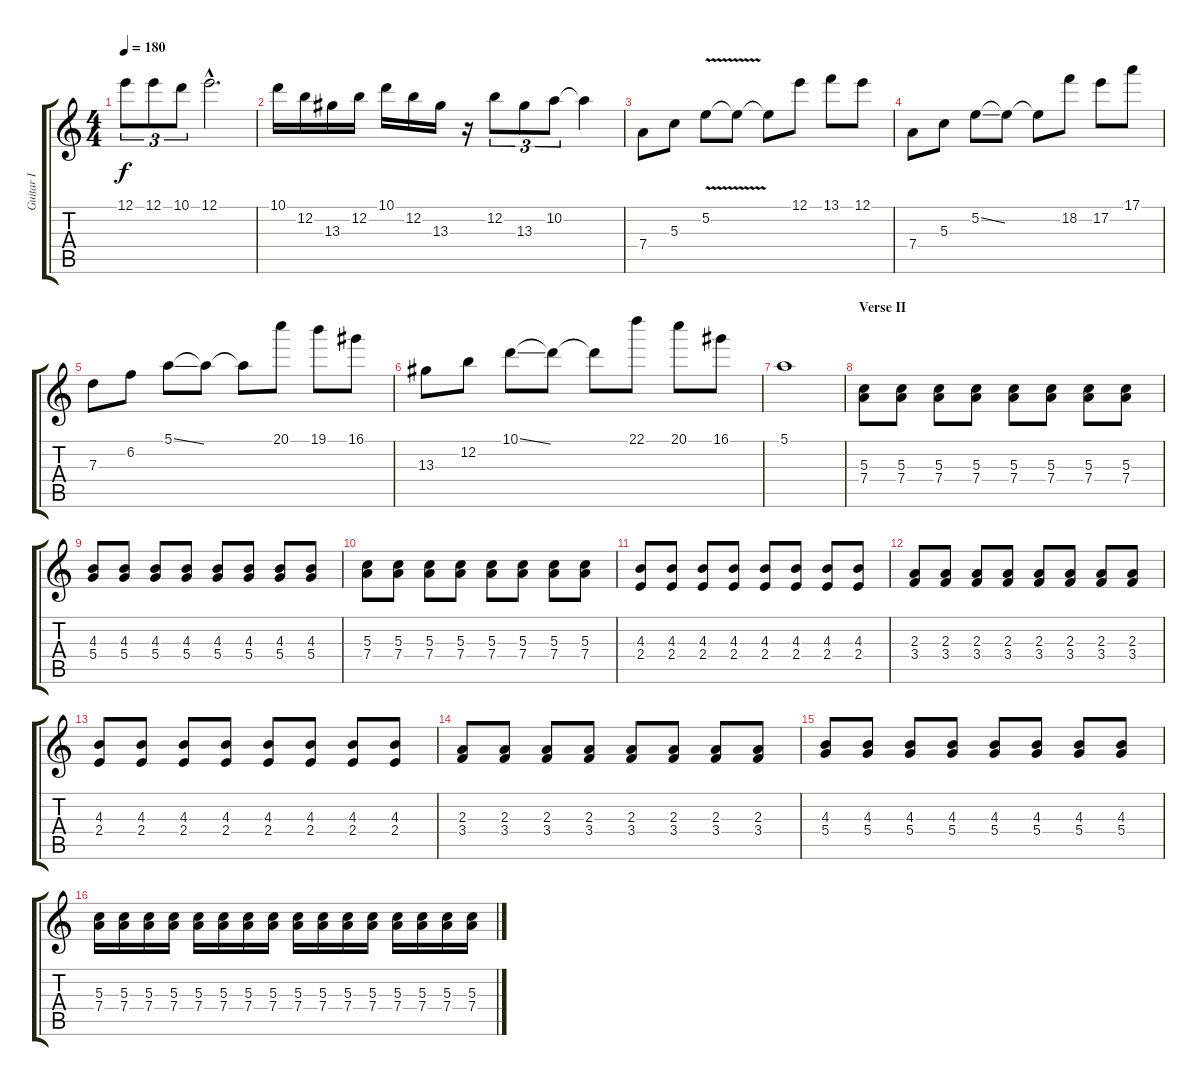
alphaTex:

\track ("Guitar I" "Guitar I") {instrument distortionguitar}
\staff {score tabs}
\tuning (E4 B3 G3 D3 A2 E2) {hide}
\ts (4 4)
\tempo 180
\clef g2
\ks c
12.1.8{tu (3 2) dy f} 12.1.8{tu (3 2)} 10.1.8{tu (3 2)} 12.1{hac}.2{d} |
10.1.16 12.2.16 13.3.16 12.2.16 10.1.16 12.2.16 13.3.16 r.16 12.2.8{tu (3 2)} 13.3.8{tu (3 2)} 10.2.8{tu (3 2)} 10.2{t}.4 |
7.4.8 5.3.8 5.2{v}.8 5.2{t}.8 5.2{t}.8 12.1.8 13.1.8 12.1.8 |
7.4.8 5.3.8 5.2{ss}.8 5.2{t}.8 5.2{t}.8 18.2.8 17.2.8 17.1.8 |
7.3.8 6.2.8 5.1{ss}.8 5.1{t}.8 5.1{t}.8 20.1.8 19.1.8 16.1.8 |
13.3.8 12.2.8 10.1{ss}.8 10.1{t}.8 10.1{t}.8 22.1.8 20.1.8 16.1.8 |
5.1.1 |
\section ("" "Verse II")
(5.3 7.4).8 (5.3 7.4).8 (5.3 7.4).8 (5.3 7.4).8 (5.3 7.4).8 (5.3 7.4).8 (5.3 7.4).8 (5.3 7.4).8 |
(4.3 5.4).8 (4.3 5.4).8 (4.3 5.4).8 (4.3 5.4).8 (4.3 5.4).8 (4.3 5.4).8 (4.3 5.4).8 (4.3 5.4).8 |
(5.3 7.4).8 (5.3 7.4).8 (5.3 7.4).8 (5.3 7.4).8 (5.3 7.4).8 (5.3 7.4).8 (5.3 7.4).8 (5.3 7.4).8 |
(4.3 2.4).8 (4.3 2.4).8 (4.3 2.4).8 (4.3 2.4).8 (4.3 2.4).8 (4.3 2.4).8 (4.3 2.4).8 (4.3 2.4).8 |
(2.3 3.4).8 (2.3 3.4).8 (2.3 3.4).8 (2.3 3.4).8 (2.3 3.4).8 (2.3 3.4).8 (2.3 3.4).8 (2.3 3.4).8 |
(4.3 2.4).8 (4.3 2.4).8 (4.3 2.4).8 (4.3 2.4).8 (4.3 2.4).8 (4.3 2.4).8 (4.3 2.4).8 (4.3 2.4).8 |
(2.3 3.4).8 (2.3 3.4).8 (2.3 3.4).8 (2.3 3.4).8 (2.3 3.4).8 (2.3 3.4).8 (2.3 3.4).8 (2.3 3.4).8 |
(4.3 5.4).8 (4.3 5.4).8 (4.3 5.4).8 (4.3 5.4).8 (4.3 5.4).8 (4.3 5.4).8 (4.3 5.4).8 (4.3 5.4).8 |
(5.3 7.4).16 (5.3 7.4).16 (5.3 7.4).16 (5.3 7.4).16 (5.3 7.4).16 (5.3 7.4).16 (5.3 7.4).16 (5.3 7.4).16 (5.3 7.4).16 (5.3 7.4).16 (5.3 7.4).16 (5.3 7.4).16 (5.3 7.4).16 (5.3 7.4).16 (5.3 7.4).16 (5.3 7.4).16
